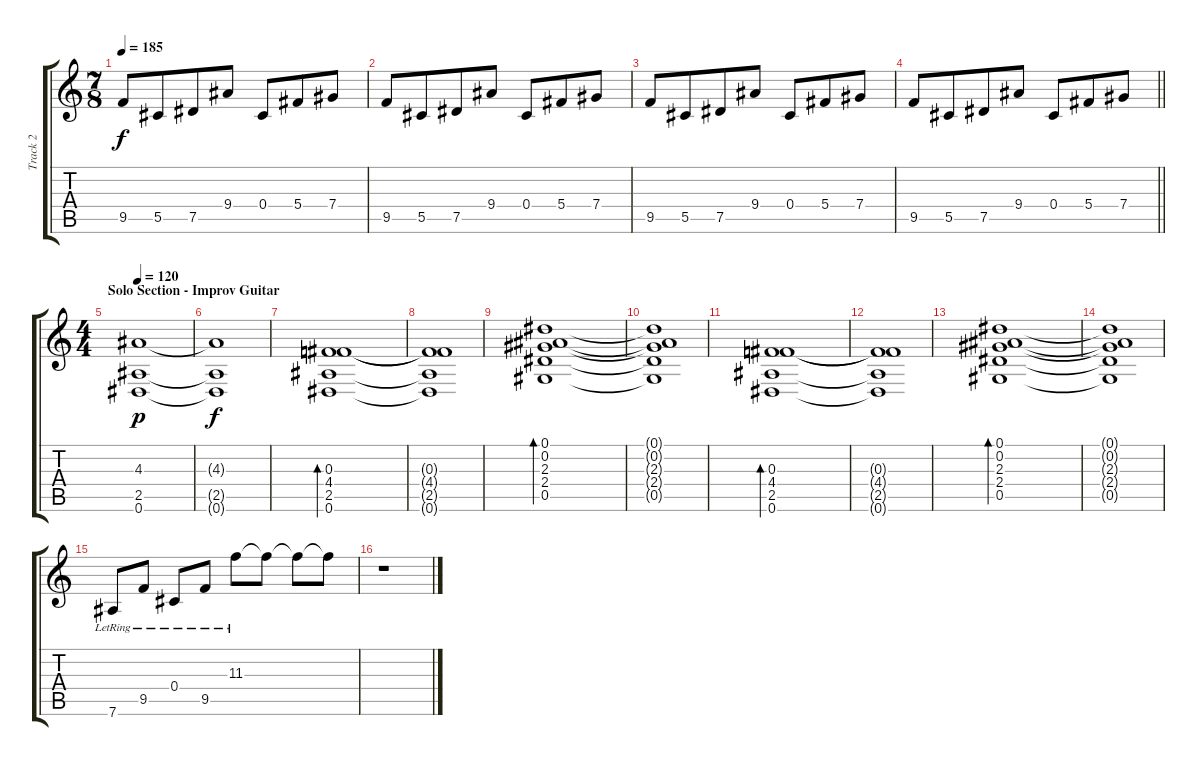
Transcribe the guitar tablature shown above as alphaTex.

\track ("Track 2" "Track 2") {instrument overdrivenguitar}
\staff {score tabs}
\tuning (Eb4 Bb3 Gb3 Db3 Ab2 Eb2) {hide}
\ts (7 8)
\tempo 185
\clef g2
\ks c
9.5.8{dy f} 5.5.8 7.5.8 9.4.8 0.4.8 5.4.8 7.4.8 |
9.5.8 5.5.8 7.5.8 9.4.8 0.4.8 5.4.8 7.4.8 |
9.5.8 5.5.8 7.5.8 9.4.8 0.4.8 5.4.8 7.4.8 |
\barLineRight lightlight
9.5.8 5.5.8 7.5.8 9.4.8 0.4.8 5.4.8 7.4.8 |
\ts (4 4)
\section ("" "Solo Section - Improv Guitar")
\tempo 120
(4.3 2.5 0.6).1{dy p} |
(4.3{t} 2.5{t} 0.6{t}).1{dy f} |
(0.3 4.4 2.5 0.6).1{bd 120 instrument electricguitarjazz} |
(0.3{t} 4.4{t} 2.5{t} 0.6{t}).1 |
(0.1 0.2 2.3 2.4 0.5).1{bd 120} |
(0.1{t} 0.2{t} 2.3{t} 2.4{t} 0.5{t}).1 |
(0.3 4.4 2.5 0.6).1{bd 120} |
(0.3{t} 4.4{t} 2.5{t} 0.6{t}).1 |
(0.1 0.2 2.3 2.4 0.5).1{bd 120} |
(0.1{t} 0.2{t} 2.3{t} 2.4{t} 0.5{t}).1 |
7.6{lr}.8 9.5{lr}.8 0.4{lr}.8 9.5{lr}.8 11.3{lr}.8 11.3{t}.8 11.3{t}.8 11.3{t}.8 |
r.1
